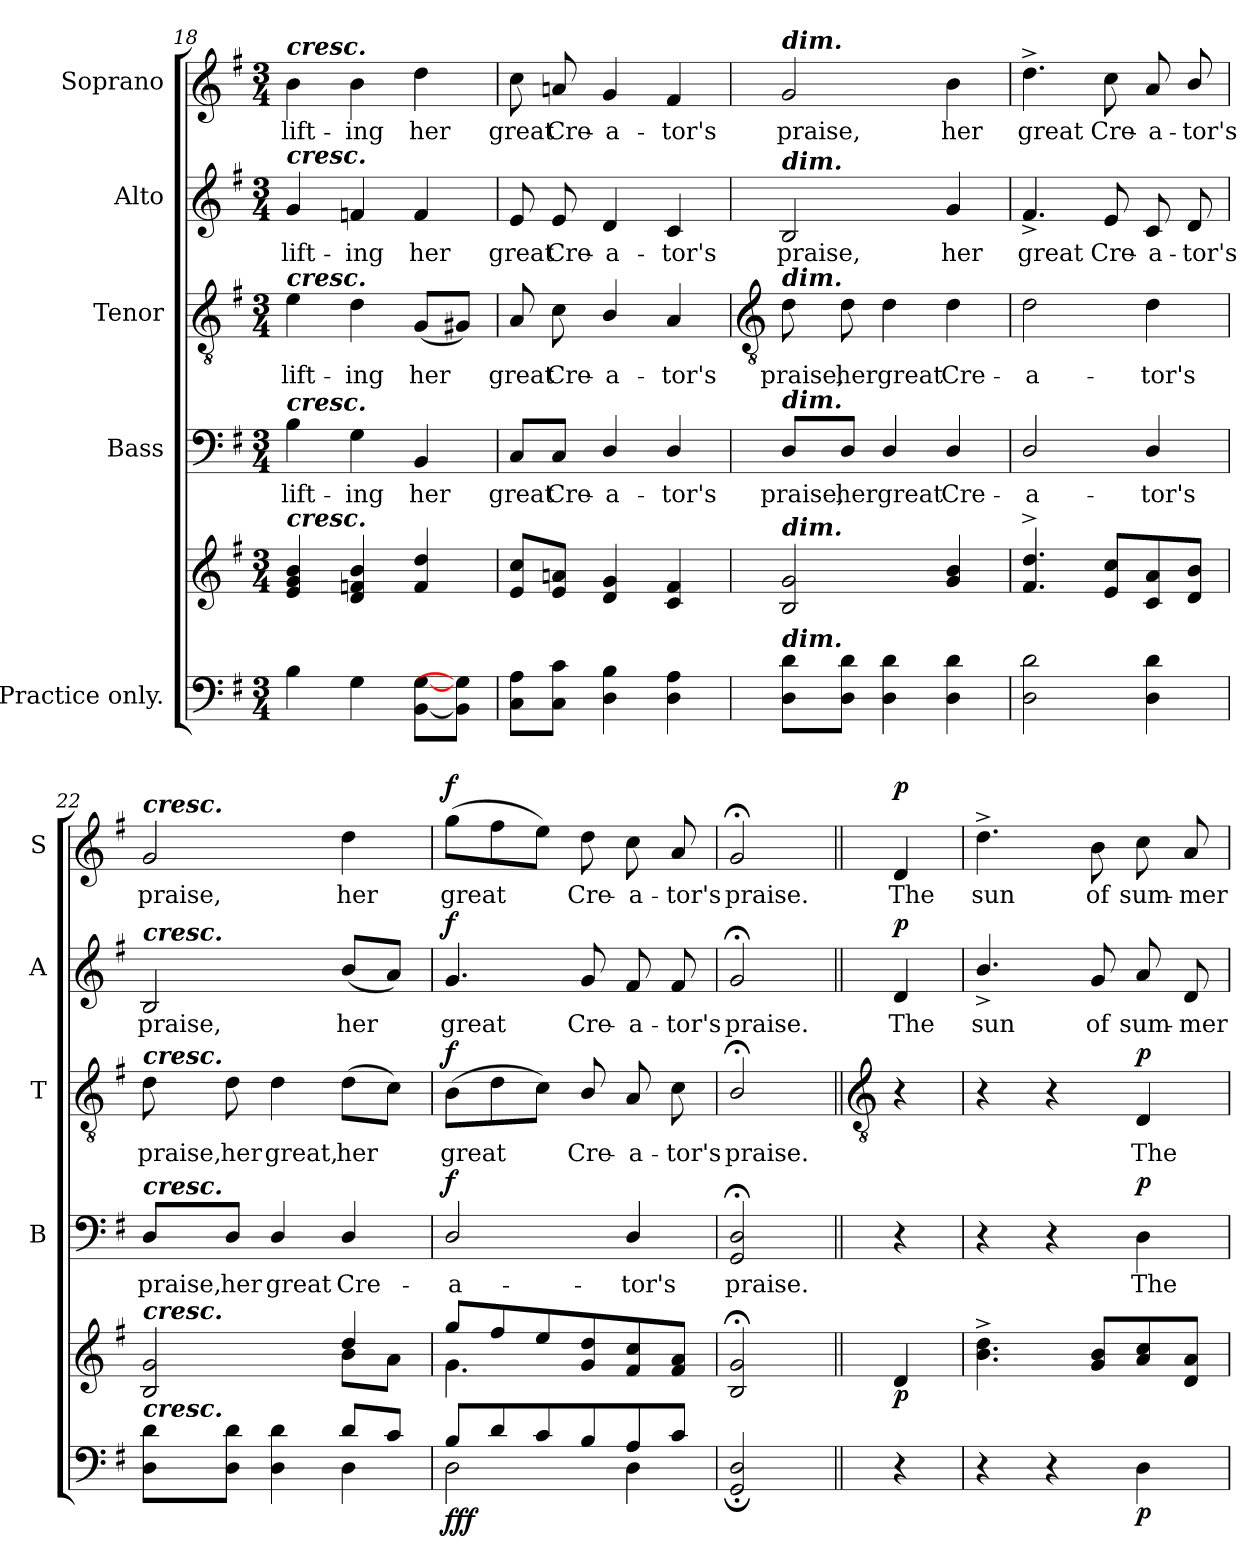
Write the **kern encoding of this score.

**kern	**kern	**dynam	**kern	**text	**dynam	**kern	**text	**dynam	**kern	**text	**dynam	**kern	**text	**dynam
*part5	*part5	*part5	*part4	*part4	*part4	*part3	*part3	*part3	*part2	*part2	*part2	*part1	*part1	*part1
*staff6	*staff5	*staff5/6	*staff4	*staff4	*staff4	*staff3	*staff3	*staff3	*staff2	*staff2	*staff2	*staff1	*staff1	*staff1
*I"Practice only.	*	*	*I"Bass	*	*	*I"Tenor	*	*	*I"Alto	*	*	*I"Soprano	*	*
*	*	*	*I'B	*	*	*I'T	*	*	*I'A	*	*	*I'S	*	*
*clefF4	*clefG2	*	*clefF4	*	*	*clefGv2	*	*	*clefG2	*	*	*clefG2	*	*
*k[f#]	*k[f#]	*	*k[f#]	*	*	*k[f#]	*	*	*k[f#]	*	*	*k[f#]	*	*
*G:	*G:	*	*G:	*	*	*G:	*	*	*G:	*	*	*G:	*	*
*M3/4	*M3/4	*	*M3/4	*	*	*M3/4	*	*	*M3/4	*	*	*M3/4	*	*
=18	=18	=18	=18	=18	=18	=18	=18	=18	=18	=18	=18	=18	=18	=18
*	*^	*	*	*	*	*	*	*	*	*	*	*	*	*
!	!	!	!	!	!	!	!	!	!	!	!	!	!LO:TX:a:Bi:t=cresc.	!	!
!	!	!	!	!	!	!	!	!	!	!LO:TX:a:Bi:t=cresc.	!	!	!	!	!
!	!	!	!	!	!	!	!LO:TX:a:Bi:t=cresc.	!	!	!	!	!	!	!	!
!	!	!	!	!LO:TX:a:Bi:t=cresc.	!	!	!	!	!	!	!	!	!	!	!
!	!LO:TX:a:Bi:t=cresc.	!	!	!	!	!	!	!	!	!	!	!	!	!	!
!LO:TX:a:Bi:t=cresc.	!	!	!	!	!	!	!	!	!	!	!	!	!	!	!
!LO:N:vis=1	!	!LO:N:vis=1	!	!	!LO:LY:b	!	!	!LO:LY:b	!	!	!LO:LY:b	!	!	!LO:LY:b	!
*^	*	*	*	*	*	*	*	*	*	*	*	*	*	*	*
2.ryy	4B\	4e 4g 4b	2.ryy	.	4B	lift-	.	4e	lift-	.	4g	lift-	.	4b	lift-	.
!	!	!	!	!	!	!LO:LY:b	!	!	!LO:LY:b	!	!	!LO:LY:b	!	!	!LO:LY:b	!
.	4G\	4d 4fn 4b	.	.	4G	-ing	.	4d	-ing	.	4fn	-ing	.	4b	-ing	.
!	!	!	!	!	!	!LO:LY:b	!	!	!LO:LY:b	!	!	!LO:LY:b	!	!	!LO:LY:b	!
.	[8BB\ [8G\L	4f 4dd	.	.	4BB	her	.	(<8GL	her	.	4f	her	.	4dd	her	.
.	8BB\] 8G#\]J	.	.	.	.	.	.	8G#XJ)	.	.	.	.	.	.	.	.
=19	=19	=19	=19	=19	=19	=19	=19	=19	=19	=19	=19	=19	=19	=19	=19	=19
!LO:N:vis=1	!	!	!LO:N:vis=1	!	!	!LO:LY:b	!	!	!LO:LY:b	!	!	!LO:LY:b	!	!	!LO:LY:b	!
2.ryy	8C\ 8A\L	8e 8ccL	2.ryy	.	8C/L	great	.	8A	great	.	8e	great	.	8cc	great	.
!	!	!	!	!	!	!LO:LY:b	!	!	!LO:LY:b	!	!	!LO:LY:b	!	!	!LO:LY:b	!
.	8C\ 8c\J	8e 8anJ	.	.	8C/J	Cre-	.	8c	Cre-	.	8e	Cre-	.	8an	Cre-	.
!	!	!	!	!	!	!LO:LY:b	!	!	!LO:LY:b	!	!	!LO:LY:b	!	!	!LO:LY:b	!
.	4D\ 4B\	4d 4g	.	.	4D/	-a-	.	4B/	-a-	.	4d	-a-	.	4g	-a-	.
!	!	!	!	!	!	!LO:LY:b	!	!	!LO:LY:b	!	!	!LO:LY:b	!	!	!LO:LY:b	!
.	4D\ 4A\	4c 4f#	.	.	4D/	-tor's	.	4A	-tor's	.	4c	-tor's	.	4f#	-tor's	.
!!LO:LB:g=z
=20	=20	=20	=20	=20	=20	=20	=20	=20	=20	=20	=20	=20	=20	=20	=20	=20
*	*	*	*	*	*	*	*	*clefGv2	*	*	*	*	*	*	*	*
!	!	!	!	!	!	!	!	!	!	!	!	!	!	!LO:TX:a:Bi:t=dim.	!	!
!	!	!	!	!	!	!	!	!	!	!	!LO:TX:a:Bi:t=dim.	!	!	!	!	!
!	!	!	!	!	!	!	!	!LO:TX:a:Bi:t=dim.	!	!	!	!	!	!	!	!
!	!	!	!	!	!LO:TX:a:Bi:t=dim.	!	!	!	!	!	!	!	!	!	!	!
!	!	!LO:TX:a:Bi:t=dim.	!	!	!	!	!	!	!	!	!	!	!	!	!	!
!LO:TX:a:Bi:t=dim.	!	!	!	!	!	!	!	!	!	!	!	!	!	!	!	!
!LO:N:vis=1	!	!	!LO:N:vis=1	!	!	!LO:LY:b	!	!	!LO:LY:b	!	!	!LO:LY:b	!	!	!LO:LY:b	!
2.ryy	8D\ 8d\L	2B 2g	2.ryy	.	8D/L	praise,	.	8d	praise,	.	2B	praise,	.	2g	praise,	.
!	!	!	!	!	!	!LO:LY:b	!	!	!LO:LY:b	!	!	!	!	!	!	!
.	8D\ 8d\J	.	.	.	8D/J	her	.	8d	her	.	.	.	.	.	.	.
!	!	!	!	!	!	!LO:LY:b	!	!	!LO:LY:b	!	!	!	!	!	!	!
.	4D\ 4d\	.	.	.	4D/	great	.	4d	great	.	.	.	.	.	.	.
!	!	!	!	!	!	!LO:LY:b	!	!	!LO:LY:b	!	!	!LO:LY:b	!	!	!LO:LY:b	!
.	4D\ 4d\	4g 4b	.	.	4D/	Cre-	.	4d	Cre-	.	4g	her	.	4b	her	.
=21	=21	=21	=21	=21	=21	=21	=21	=21	=21	=21	=21	=21	=21	=21	=21	=21
!LO:N:vis=1	!	!	!LO:N:vis=1	!	!	!LO:LY:b	!	!	!LO:LY:b	!	!	!LO:LY:b	!	!	!LO:LY:b	!
2.ryy	2D\ 2d\	4.f#^ 4.dd^	2.ryy	.	2D/	-a-	.	2d	-a-	.	4.f#^	great	.	4.dd^	great	.
!	!	!	!	!	!	!	!	!	!	!	!	!LO:LY:b	!	!	!LO:LY:b	!
.	.	8e 8ccL	.	.	.	.	.	.	.	.	8e	Cre-	.	8cc	Cre-	.
!	!	!	!	!	!	!LO:LY:b	!	!	!LO:LY:b	!	!	!LO:LY:b	!	!	!LO:LY:b	!
.	4D\ 4d\	8c 8a	.	.	4D/	-tor's	.	4d	-tor's	.	8c	-a-	.	8a	-a-	.
!	!	!	!	!	!	!	!	!	!	!	!	!LO:LY:b	!	!	!LO:LY:b	!
.	.	8d/ 8b/J	.	.	.	.	.	.	.	.	8d	-tor's	.	8b/	-tor's	.
=22	=22	=22	=22	=22	=22	=22	=22	=22	=22	=22	=22	=22	=22	=22	=22	=22
!	!	!	!	!	!	!	!	!	!	!	!	!	!	!LO:TX:a:Bi:t=cresc.	!	!
!	!	!	!	!	!	!	!	!	!	!	!LO:TX:a:Bi:t=cresc.	!	!	!	!	!
!	!	!	!	!	!	!	!	!LO:TX:a:Bi:t=cresc.	!	!	!	!	!	!	!	!
!	!	!	!	!	!LO:TX:a:Bi:t=cresc.	!	!	!	!	!	!	!	!	!	!	!
!	!	!LO:TX:a:Bi:t=cresc.	!	!	!	!	!	!	!	!	!	!	!	!	!	!
!LO:TX:a:Bi:t=cresc.	!	!	!	!	!	!	!	!	!	!	!	!	!	!	!	!
!	!	!	!	!	!	!LO:LY:b	!	!	!LO:LY:b	!	!	!LO:LY:b	!	!	!LO:LY:b	!
2ryy	8D\ 8d\L	2B 2g	2ryy	.	8D/L	praise,	.	8d	praise,	.	2B	praise,	.	2g	praise,	.
!	!	!	!	!	!	!LO:LY:b	!	!	!LO:LY:b	!	!	!	!	!	!	!
.	8D\ 8d\J	.	.	.	8D/J	her	.	8d	her	.	.	.	.	.	.	.
!	!	!	!	!	!	!LO:LY:b	!	!	!LO:LY:b	!	!	!	!	!	!	!
.	4D\ 4d\	.	.	.	4D/	great	.	4d	great,	.	.	.	.	.	.	.
!	!	!	!	!	!	!LO:LY:b	!	!	!LO:LY:b	!	!	!LO:LY:b	!	!	!LO:LY:b	!
8d/L	4D\	4dd/	8b\L	.	4D/	Cre-	.	(>8dL	her	.	(<8bL	her	.	4dd	her	.
8c/J	.	.	8a\J	.	.	.	.	8cJ)	.	.	8aJ)	.	.	.	.	.
=23	=23	=23	=23	=23	=23	=23	=23	=23	=23	=23	=23	=23	=23	=23	=23	=23
!	!	!	!	!LO:DY:b=2	!	!LO:LY:b	!	!	!LO:LY:b	!	!	!LO:LY:b	!	!	!LO:LY:b	!
!	!	!	!	!LO:DY:n=1:b	!	!	!	!	!	!	!	!	!	!	!	!
!	!	!	!	!LO:DY:n=2:b	!	!	!LO:DY:b	!	!	!LO:DY:b	!	!	!LO:DY:b	!	!	!LO:DY:b
8B/L	2D\	8gg/L	4.g\	f f f	2D/	a-	f	(>8BL	great	f	4.g	great	f	(>8ggL	great	f
8d/	.	8ff#/	.	.	.	.	.	8d	.	.	.	.	.	8ff#	.	.
8c/	.	8ee/	.	.	.	.	.	8cJ)	.	.	.	.	.	8eeJ)	.	.
!	!	!	!	!	!	!	!	!	!LO:LY:b	!	!	!LO:LY:b	!	!	!LO:LY:b	!
8B/	.	8g/ 8dd/	4.ryy	.	.	.	.	8B/	Cre-	.	8g	Cre-	.	8dd	Cre-	.
!	!	!	!	!	!	!LO:LY:b	!	!	!LO:LY:b	!	!	!LO:LY:b	!	!	!LO:LY:b	!
8A/	4D\	8f#/ 8cc/	.	.	4D/	-tor's	.	8A	-a-	.	8f#	-a-	.	8cc	-a-	.
!	!	!	!	!	!	!	!	!	!LO:LY:b	!	!	!LO:LY:b	!	!	!LO:LY:b	!
8c/J	.	8f# 8aJ	.	.	.	.	.	8c	-tor's	.	8f#	-tor's	.	8a	-tor's	.
=24	=24	=24	=24	=24	=24	=24	=24	=24	=24	=24	=24	=24	=24	=24	=24	=24
!	!	!	!	!	!	!LO:LY:b	!	!	!LO:LY:b	!	!	!LO:LY:b	!	!	!LO:LY:b	!
2ryy	2GG/;< 2D/;<	2B;< 2g;<	2ryy	.	2GG;< 2D;<	praise.	.	2B;</	praise.	.	2g;<	praise.	.	2g;<	praise.	.
*v	*v	*	*	*	*	*	*	*	*	*	*	*	*	*	*	*
!!LO:LB:g=z
=25||	=25||	=25||	=25||	=25||	=25||	=25||	=25||	=25||	=25||	=25||	=25||	=25||	=25||	=25||	=25||
*	*	*	*	*	*	*	*clefGv2	*	*	*	*	*	*	*	*
*^	*	*	*	*	*	*	*	*	*	*	*	*	*	*	*
!	!	!	!	!LO:DY:b	!	!	!	!	!	!	!	!LO:LY:b	!LO:DY:b	!	!LO:LY:b	!LO:DY:b
*v	*v	*	*	*	*	*	*	*	*	*	*	*	*	*	*	*
4r	4d	4ryy	p	4r	.	.	4r	.	.	4d	The	p	4d	The	p
=26	=26	=26	=26	=26	=26	=26	=26	=26	=26	=26	=26	=26	=26	=26	=26
!	!	!	!	!	!	!	!	!	!	!	!LO:LY:b	!	!	!LO:LY:b	!
4r	4.b\^ 4.dd\^	2.ryy	.	4r	.	.	4r	.	.	4.b^/	sun	.	4.dd^	sun	.
4r	.	.	.	4r	.	.	4r	.	.	.	.	.	.	.	.
!	!	!	!	!	!	!	!	!	!	!	!LO:LY:b	!	!	!LO:LY:b	!
.	8g 8bL	.	.	.	.	.	.	.	.	8g	of	.	8b	of	.
!	!	!	!LO:DY:b=2	!	!LO:LY:b	!LO:DY:b	!	!LO:LY:b	!LO:DY:b	!	!LO:LY:b	!	!	!LO:LY:b	!
4D	8a 8cc	.	p	4D	The	p	4D	The	p	8a	sum-	.	8cc	sum-	.
!	!	!	!	!	!	!	!	!	!	!	!LO:LY:b	!	!	!LO:LY:b	!
.	8d 8aJ	.	.	.	.	.	.	.	.	8d	-mer	.	8a	-mer	.
*	*v	*v	*	*	*	*	*	*	*	*	*	*	*	*	*
=	=	=	=	=	=	=	=	=	=	=	=	=	=	=
*-	*-	*-	*-	*-	*-	*-	*-	*-	*-	*-	*-	*-	*-	*-
